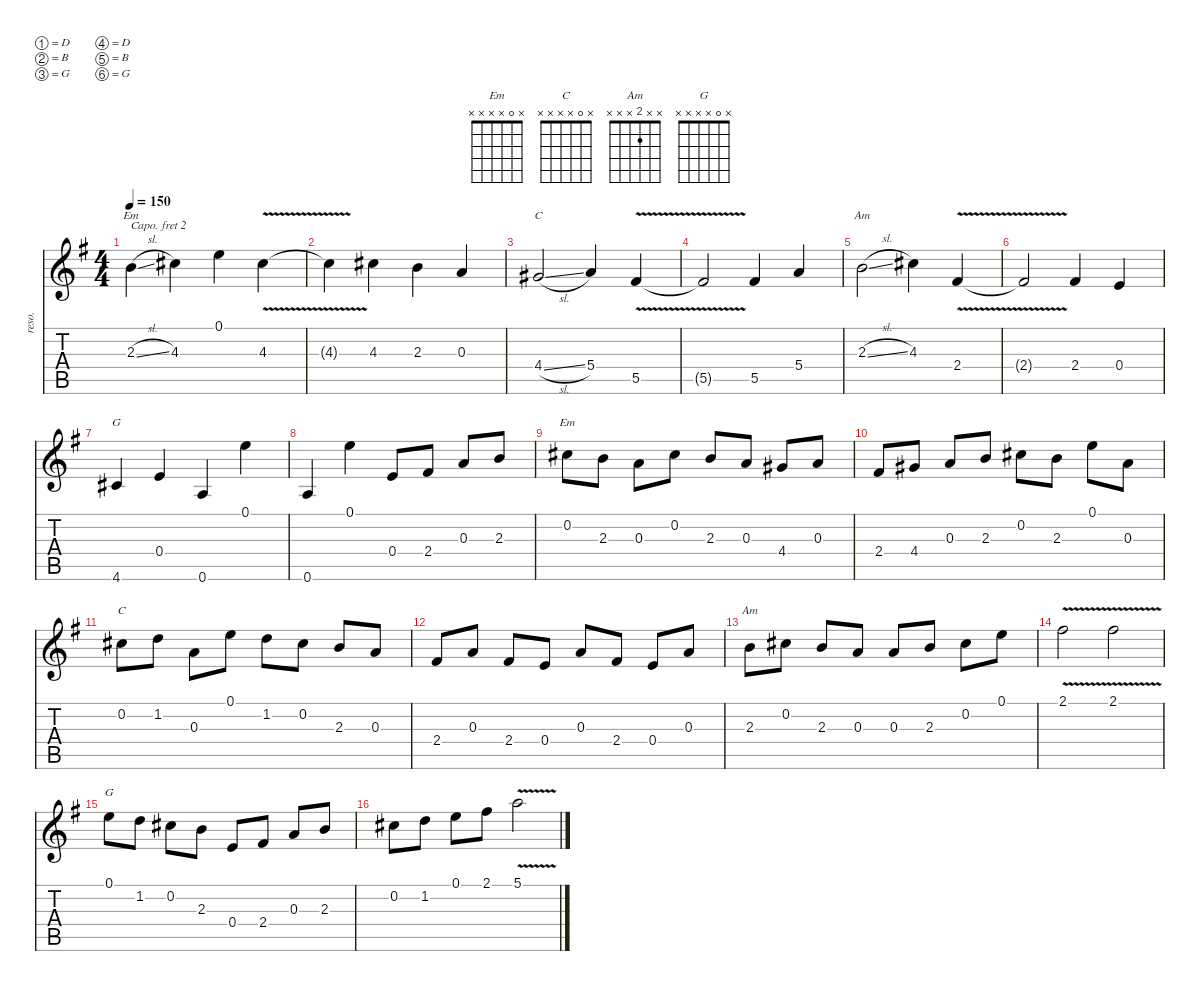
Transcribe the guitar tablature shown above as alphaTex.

\defaultSystemsLayout 4
\hideDynamics
\bracketExtendMode nobrackets
\track ("Resonator" "reso.") {instrument acousticguitarsteel}
\staff {score tabs}
\capo 2
\tuning (D4 B3 G3 D3 B2 G2)
\chord ("Em" x x 2 x x x) {showfingering false}
\chord ("C" x x x 4 x x) {showfingering false}
\chord ("Am" x x 2 x x x) {showfingering false}
\chord ("G" x x x x x 4) {showfingering false}
\chord ("Em" x 0 x x x x) {showfingering false}
\chord ("C" x 0 x x x x) {showfingering false}
\chord ("G" x 0 x x x x) {showfingering false}
\ts (4 4)
\tempo 150
\clef g2
\ks g
2.3{sl acc forcenatural}.4{ch "Em" dy mf instrument acousticguitarsteel} 4.3{acc #}.4 0.1{acc forcenatural}.4 4.3{v acc #}.4 |
4.3{t acc #}.4 4.3{acc #}.4 2.3{acc forcenatural}.4 0.3{acc forcenatural}.4 |
4.4{sl acc #}.2{ch "C"} 5.4{acc forcenatural}.4 5.5{v acc #}.4 |
5.5{t acc #}.2 5.5{acc #}.4 5.4{acc forcenatural}.4 |
2.3{sl acc forcenatural}.2{ch "Am"} 4.3{acc #}.4 2.4{v acc #}.4 |
2.4{t acc #}.2 2.4{acc #}.4 0.4{acc forcenatural}.4 |
4.6{acc #}.4{ch "G" beam Up} 0.4{acc forcenatural}.4{beam Up} 0.6{acc forcenatural}.4{beam Up} 0.1{acc forcenatural}.4{beam Down} |
0.6{acc forcenatural}.4{beam Up} 0.1{acc forcenatural}.4{beam Down} 0.4{acc forcenatural}.8{beam Up} 2.4{acc #}.8{beam Up} 0.3{acc forcenatural}.8{beam Up} 2.3{acc forcenatural}.8{beam Up} |
0.2{acc #}.8{ch "Em" beam Down} 2.3{acc forcenatural}.8{beam Down} 0.3{acc forcenatural}.8{beam Down} 0.2{acc #}.8{beam Down} 2.3{acc forcenatural}.8{beam Up} 0.3{acc forcenatural}.8{beam Up} 4.4{acc #}.8{beam Up} 0.3{acc forcenatural}.8{beam Up} |
2.4{acc #}.8{beam Up} 4.4{acc #}.8{beam Up} 0.3{acc forcenatural}.8{beam Up} 2.3{acc forcenatural}.8{beam Up} 0.2{acc #}.8{beam Down} 2.3{acc forcenatural}.8{beam Down} 0.1{acc forcenatural}.8{beam Down} 0.3{acc forcenatural}.8{beam Down} |
0.2{acc #}.8{ch "C" beam Down} 1.2{acc forcenatural}.8{beam Down} 0.3{acc forcenatural}.8{beam Down} 0.1{acc forcenatural}.8{beam Down} 1.2{acc forcenatural}.8{beam Down} 0.2{acc #}.8{beam Down} 2.3{acc forcenatural}.8{beam Up} 0.3{acc forcenatural}.8{beam Up} |
2.4{acc #}.8{beam Up} 0.3{acc forcenatural}.8{beam Up} 2.4{acc #}.8{beam Up} 0.4{acc forcenatural}.8{beam Up} 0.3{acc forcenatural}.8{beam Up} 2.4{acc #}.8{beam Up} 0.4{acc forcenatural}.8{beam Up} 0.3{acc forcenatural}.8{beam Up} |
2.3{acc forcenatural}.8{ch "Am" beam Down} 0.2{acc #}.8{beam Down} 2.3{acc forcenatural}.8{beam Up} 0.3{acc forcenatural}.8{beam Up} 0.3{acc forcenatural}.8{beam Up} 2.3{acc forcenatural}.8{beam Up} 0.2{acc #}.8{beam Down} 0.1{acc forcenatural}.8{beam Down} |
2.1{v acc #}.2{beam Down} 2.1{v acc #}.2{beam Down} |
0.1{acc forcenatural}.8{ch "G" beam Down} 1.2{acc forcenatural}.8{beam Down} 0.2{acc #}.8{beam Down} 2.3{acc forcenatural}.8{beam Down} 0.4{acc forcenatural}.8{beam Up} 2.4{acc #}.8{beam Up} 0.3{acc forcenatural}.8{beam Up} 2.3{acc forcenatural}.8{beam Up} |
0.2{acc #}.8{beam Down} 1.2{acc forcenatural}.8{beam Down} 0.1{acc forcenatural}.8{beam Down} 2.1{acc #}.8{beam Down} 5.1{v acc forcenatural}.2{beam Down}
